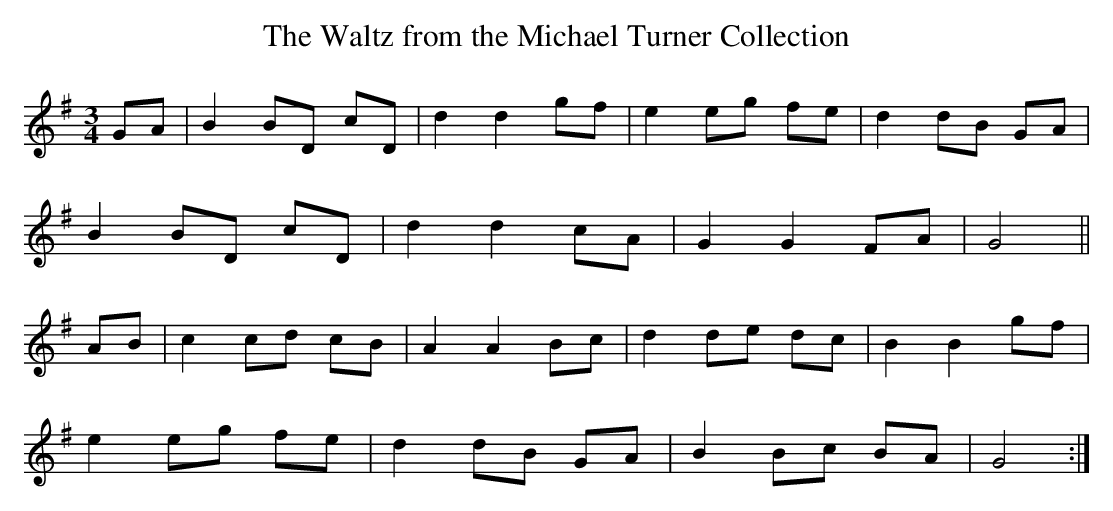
X:1
T:The Waltz from the Michael Turner Collection
M:3/4
L:1/8
K:G
GA|B2 BD cD|d2 d2 gf|e2 eg fe|d2 dB GA|
B2 BD cD|d2 d2 cA|G2 G2 FA|G4||
AB|c2 cd cB|A2 A2 Bc|d2 de dc|B2 B2 gf|
e2 eg fe|d2 dB GA|B2 Bc BA|G4:|
